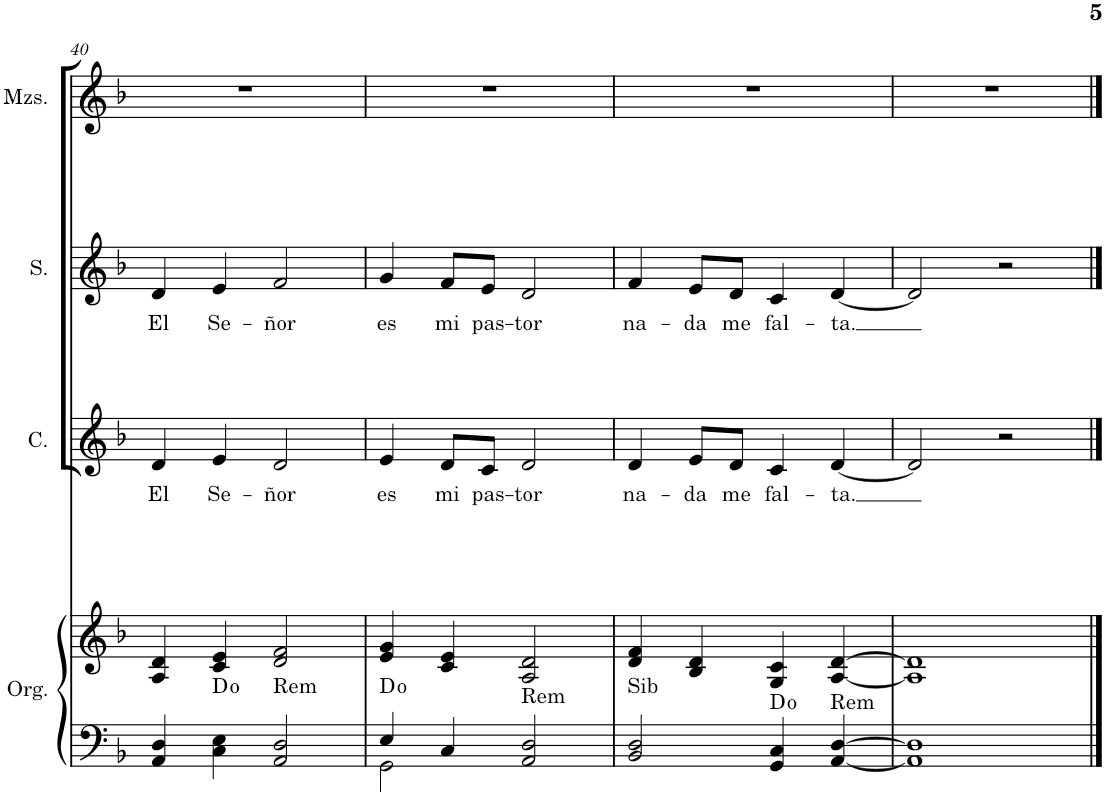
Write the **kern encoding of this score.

**kern	**kern	**harte	**kern	**text	**kern	**text	**kern
*part4	*part4	*part4	*part3	*part3	*part2	*part2	*part1
*staff5	*staff4	*	*staff3	*staff3	*staff2	*staff2	*staff1
*I"Órgano	*	*	*I"Contralto	*	*I"Soprano	*	*I"Solista
*	*	*	*I'C.	*	*I'S.	*	*
!!LO:PB:g=z
*clefF4	*clefG2	*	*clefG2	*	*clefG2	*	*clefG2
*k[b-]	*k[b-]	*	*k[b-]	*	*k[b-]	*	*k[b-]
*M4/4	*M4/4	*	*M4/4	*	*M4/4	*	*M4/4
=40	=40	=40	=40	=40	=40	=40	=40
!	!	!	!	!LO:LY:b	!	!LO:LY:b	!
4AA/ 4D/	4A/ 4d/	.	4d/	El	4d/	El	1r
!	!	!	!	!LO:LY:b	!	!LO:LY:b	!
4C\ 4E\	4c/ 4e/	D:dim	4e/	Se-	4e/	Se-	.
!	!	!LO:H:kt=Rem	!	!LO:LY:b	!	!LO:LY:b	!
2AA/ 2D/	2d/ 2f/	N	2d/	-ñor	2f/	-ñor	.
=41	=41	=41	=41	=41	=41	=41	=41
*^	*	*	*	*	*	*	*
!	!	!	!	!	!LO:LY:b	!	!LO:LY:b	!
4E/	2GG\	4e/ 4g/	D:dim	4e/	es	4g/	es	1r
!	!	!	!	!	!LO:LY:b	!	!LO:LY:b	!
4C/	.	4c/ 4e/	.	8d/L	mi	8f/L	mi	.
!	!	!	!	!	!LO:LY:b	!	!LO:LY:b	!
.	.	.	.	8c/J	pas-	8e/J	pas-	.
!	!	!	!LO:H:kt=Rem	!	!LO:LY:b	!	!LO:LY:b	!
2AA/ 2D/	2ryy	2A/ 2d/	N	2d/	-tor	2d/	-tor	.
=42	=42	=42	=42	=42	=42	=42	=42	=42
!	!	!	!LO:H:kt=Sib	!	!LO:LY:b	!	!LO:LY:b	!
*v	*v	*	*	*	*	*	*	*
2BB-/ 2D/	4d/ 4f/	N	4d/	na-	4f/	na-	1r
!	!	!	!	!LO:LY:b	!	!LO:LY:b	!
.	4B-/ 4d/	.	8e/L	-da	8e/L	-da	.
!	!	!	!	!LO:LY:b	!	!LO:LY:b	!
.	.	.	8d/J	me	8d/J	me	.
!	!	!	!	!LO:LY:b	!	!LO:LY:b	!
4GG/ 4C/	4G/ 4c/	D:dim	4c/	fal-	4c/	fal-	.
!	!	!LO:H:kt=Rem	!	!LO:LY:b	!	!LO:LY:b	!
[4AA/ [4D/	[4A/ [4d/	N	[4d/	-ta.	[4d/	-ta.	.
=43	=43	=43	=43	=43	=43	=43	=43
1AA] 1D]	1A] 1d]	.	2d/]	.	2d/]	.	1r
.	.	.	2r	.	2r	.	.
==	==	==	==	==	==	==	==
*-	*-	*-	*-	*-	*-	*-	*-
